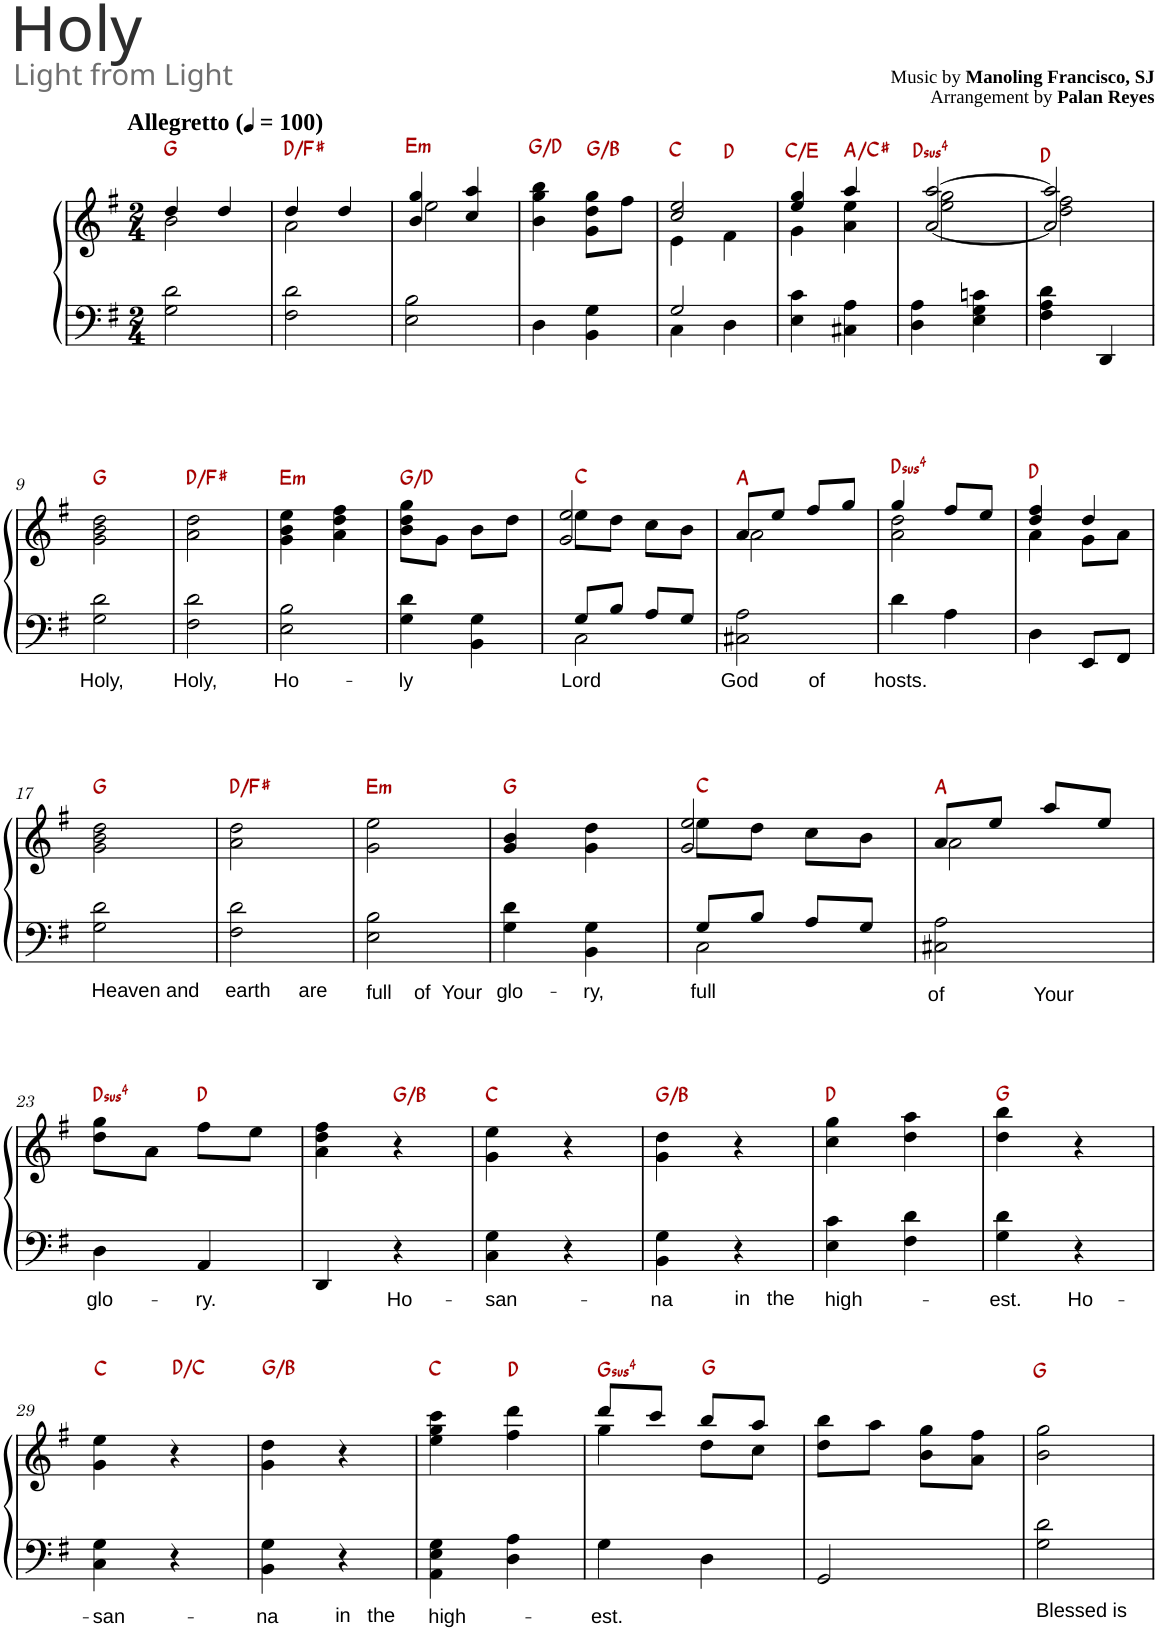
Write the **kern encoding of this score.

**kern	**text	**kern	**harte
*part1	*part1	*part1	*part1
*staff2	*staff2	*staff1	*
*I"Piano	*	*	*
*I'Pno.	*	*	*
*clefF4	*	*clefG2	*
*k[f#]	*	*k[f#]	*
*M2/4	*	*M2/4	*
*MM100	*	*MM100	*
=1	=1	=1	=1
*	*	*^	*
!	!	!LO:TX:a:B:t=Allegretto	!	!
2G\ 2d\	.	4dd/	2b\	G:maj
.	.	4dd/	.	.
=2	=2	=2	=2	=2
2F#\ 2d\	.	4dd/	2a\	D:maj/3
.	.	4dd/	.	.
=3	=3	=3	=3	=3
!	!	!	!	!LO:H:kt=m
2E\ 2B\	.	4b/ 4gg/	2ee\	E:min
.	.	4cc/ 4aa/	.	.
*	*	*v	*v	*
=4	=4	=4	=4
4D\	.	4b\ 4gg\ 4bb\	G:maj/5
4BB\ 4G\	.	8g\ 8dd\ 8gg\L	G:maj/3
.	.	8ff#\J	.
=5	=5	=5	=5
*^	*	*^	*
2G/	4C\	.	2cc/ 2ee/	4e\	C:maj
.	4D\	.	.	4f#\	D:maj
*v	*v	*	*	*	*
=6	=6	=6	=6	=6
4E\ 4c\	.	4ee/ 4gg/	4g\	C:maj/3
4C#X\ 4A\	.	4aa/	4a\ 4ee\	A:maj/3
=7	=7	=7	=7	=7
!	!	!	!	!LO:H:kt=4
4D\ 4A\	.	[<2a/ [2aa/	2ee\ 2gg\	D:sus4
4E\ 4G\ 4cn\	.	.	.	.
=8	=8	=8	=8	=8
4F#\ 4A\ 4d\	.	2a/] 2aa/]	2dd\ 2ff#\	D:maj
4DD/	.	.	.	.
*	*	*v	*v	*
!!LO:LB:g=z
=9	=9	=9	=9
!	!LO:LY:b	!	!
2G\ 2d\	Holy,	2g\ 2b\ 2dd\	G:maj
=10	=10	=10	=10
!	!LO:LY:b	!	!
2F#\ 2d\	Holy,	2a\ 2dd\	D:maj/3
=11	=11	=11	=11
!	!LO:LY:b	!	!LO:H:kt=m
2E\ 2B\	Ho-	4g\ 4b\ 4ee\	E:min
.	.	4a\ 4dd\ 4ff#\	.
=12	=12	=12	=12
!	!LO:LY:b	!	!
4G\ 4d\	-ly	8b\ 8dd\ 8gg\L	G:maj/5
.	.	8g\J	.
4BB\ 4G\	.	8b\L	.
.	.	8dd\J	.
=13	=13	=13	=13
!	!LO:LY:b	!	!
*^	*	*^	*
8G/L	2C\	Lord	2g/ 2ee/	8ee\L	C:maj
8B/J	.	.	.	8dd\J	.
8A/L	.	.	.	8cc\L	.
8G/J	.	.	.	8b\J	.
*v	*v	*	*	*	*
=14	=14	=14	=14	=14
!	!LO:LY:b	!	!	!
2C#X\ 2A\	God of	8a/L	2a\	A:maj
.	.	8ee/J	.	.
.	.	8ff#/L	.	.
.	.	8gg/J	.	.
=15	=15	=15	=15	=15
!	!LO:LY:b	!	!	!LO:H:kt=4
4d\	hosts.	4gg/	2a\ 2dd\	D:sus4
4A\	.	8ff#/L	.	.
.	.	8ee/J	.	.
=16	=16	=16	=16	=16
4D\	.	4dd/ 4ff#/	4a\	D:maj
8EE/L	.	4dd/	8g\L	.
8FF#/J	.	.	8a\J	.
!!LO:LB:g=z
=17	=17	=17	=17	=17
!	!LO:LY:b	!	!	!
*	*	*v	*v	*
2G\ 2d\	Heaven and	2g\ 2b\ 2dd\	G:maj
=18	=18	=18	=18
!	!LO:LY:b	!	!
2F#\ 2d\	earth are	2a\ 2dd\	D:maj/3
=19	=19	=19	=19
!	!LO:LY:b	!	!LO:H:kt=m
2E\ 2B\	full of Your	2g\ 2ee\	E:min
=20	=20	=20	=20
!	!LO:LY:b	!	!
4G\ 4d\	glo-	4g/ 4b/	G:maj
!	!LO:LY:b	!	!
4BB\ 4G\	-ry,	4g\ 4dd\	.
=21	=21	=21	=21
!	!LO:LY:b	!	!
*^	*	*^	*
8G/L	2C\	full	2g/ 2ee/	8ee\L	C:maj
8B/J	.	.	.	8dd\J	.
8A/L	.	.	.	8cc\L	.
8G/J	.	.	.	8b\J	.
*v	*v	*	*	*	*
=22	=22	=22	=22	=22
!	!LO:LY:b	!	!	!
2C#X\ 2A\	of Your	8a/L	2a\	A:maj
.	.	8ee/J	.	.
.	.	8aa/L	.	.
.	.	8ee/J	.	.
*	*	*v	*v	*
!!LO:LB:g=z
=23	=23	=23	=23
!	!LO:LY:b	!	!LO:H:kt=4
4D\	glo-	8dd\ 8gg\L	D:sus4
.	.	8a\J	.
!	!LO:LY:b	!	!
4AA/	-ry.	8ff#\L	D:maj
.	.	8ee\J	.
=24	=24	=24	=24
4DD/	.	4a\ 4dd\ 4ff#\	.
!	!LO:LY:b	!	!
4r	Ho-	4r	G:maj/3
=25	=25	=25	=25
!	!LO:LY:b	!	!
4C\ 4G\	-san-	4g\ 4ee\	C:maj
4r	.	4r	.
=26	=26	=26	=26
!	!LO:LY:b	!	!
4BB\ 4G\	-na	4g\ 4dd\	G:maj/3
!	!LO:LY:b	!	!
4r	in the	4r	.
=27	=27	=27	=27
!	!LO:LY:b	!	!
4E\ 4c\	high-	4cc\ 4gg\	D:maj
4F#\ 4d\	.	4dd\ 4aa\	.
=28	=28	=28	=28
!	!LO:LY:b	!	!
4G\ 4d\	-est.	4dd\ 4bb\	G:maj
!	!LO:LY:b	!	!
4r	Ho-	4r	.
!!LO:LB:g=z
=29	=29	=29	=29
!	!LO:LY:b	!	!
4C\ 4G\	-san-	4g\ 4ee\	C:maj
4r	.	4r	D:maj/b7
=30	=30	=30	=30
!	!LO:LY:b	!	!
4BB\ 4G\	-na	4g\ 4dd\	G:maj/3
!	!LO:LY:b	!	!
4r	in the	4r	.
=31	=31	=31	=31
!	!LO:LY:b	!	!
4AA\ 4E\ 4G\	high-	4ee\ 4gg\ 4ccc\	C:maj
4D\ 4A\	.	4ff#\ 4ddd\	D:maj
=32	=32	=32	=32
!	!LO:LY:b	!	!LO:H:kt=4
*	*	*^	*
4G\	-est.	8ddd/L	4gg\	G:sus4
.	.	8ccc/J	.	.
4D\	.	8bb/L	8dd\L	G:maj
.	.	8aa/J	8cc\J	.
*	*	*v	*v	*
=33	=33	=33	=33
2GG/	.	8dd\ 8bb\L	.
.	.	8aa\J	.
.	.	8b\ 8gg\L	.
.	.	8a\ 8ff#\J	.
=34	=34	=34	=34
!	!LO:LY:b	!	!
2G\ 2d\	Blessed is	2b\ 2gg\	G:maj
=	=	=	=
*-	*-	*-	*-
